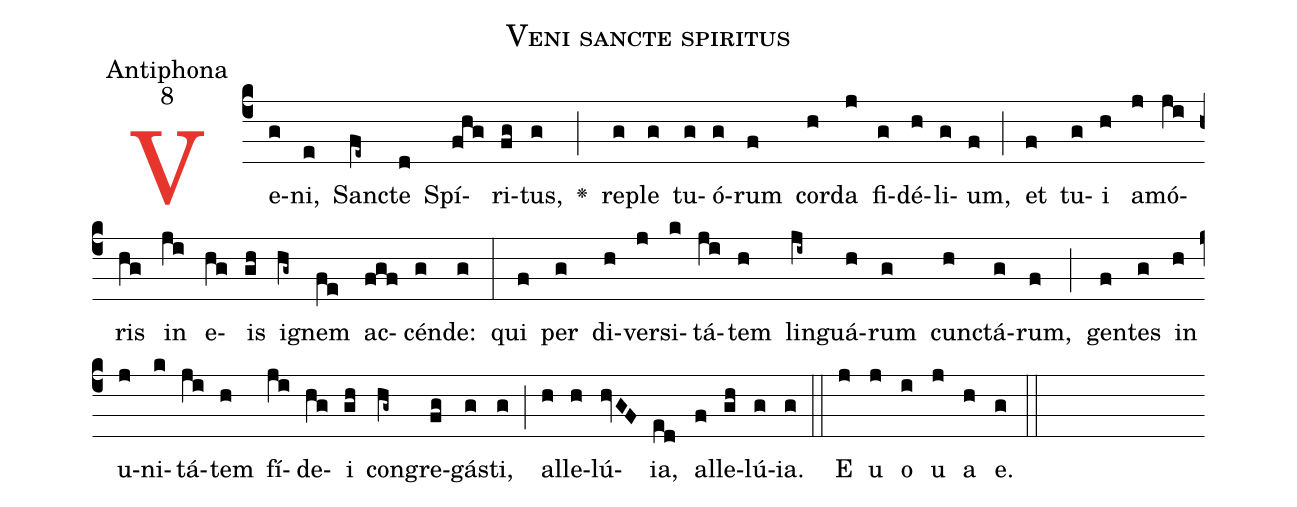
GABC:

name:Veni sancte spiritus;
office-part:Antiphona;
mode:8;
%%
(c4)<c>V</c>e(g)ni,(e) Sanc(fe~)te(d) Spí(fhg)ri(fg)tus,(g) <v>\greheightstar</v>(;) re(g)ple(g) tu(g)ó(g)rum(f) cor(h)da(j) fi(g)dé(h)li(g)um,(f) (;) et(f) tu(g)i(h) a(j)mó(ji)ris(hg) in(ji) e(hg)is(gh) i(hg~)gnem(fe) ac(fgf)cén(g)de:(g) (:) qui(f) per(g) di(h)ver(j)si(k)tá(ji)tem(h) lin(ji~)guá(h)rum(g) cunc(h)tá(g)rum,(f) (;) gen(f)tes(g) in(h) u(j)ni(k)tá(ji)tem(h) fí(ji)de(hg)i(gh) con(hg~)gre(fg)gás(g)ti,(g) (;) al(h)le(h)lú(hvGF)ia,(ed) al(f)le(gh)lú(g)ia.(g) (::) E(j) u(j) o(i) u(j) a(h) e.(g) (::)
